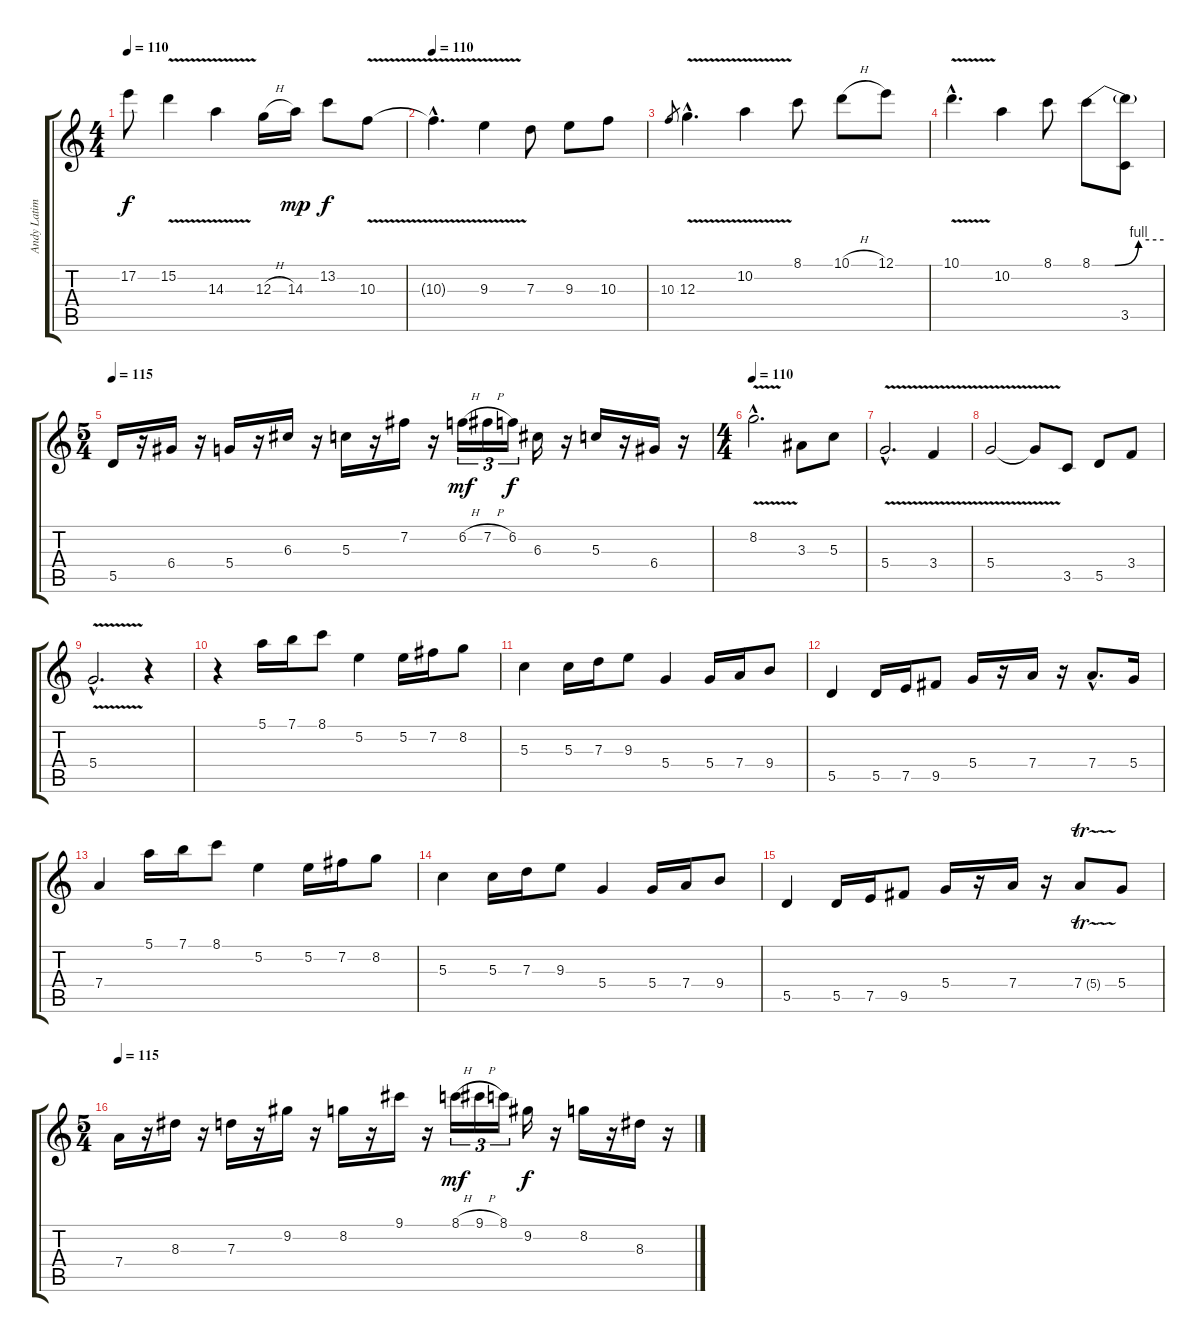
\track ("Andy Latimer - Guitar 1" "Andy Latim") {instrument overdrivenguitar}
\staff {score tabs}
\tuning (E4 B3 G3 D3 A2 E2) {hide}
\ts (4 4)
\tempo 110
\clef g2
\ks c
17.2.8{dy f} 15.2{v}.4 14.3{v}.4 12.3{h}.16 14.3.16{dy mp} 13.2.8{dy f} 10.3{v}.8 |
\tempo 110
10.3{hac t}.4{d} 9.3{v}.4 7.3.8 9.3.8 10.3.8 |
10.3.8{gr} 12.3{v hac}.4{d} 10.2{v}.4 8.1.8 10.1{h}.8 12.1.8 |
10.1{v hac}.4{d} 10.2.4 8.1.8 8.1{be (custom 0 0 11 0 19 0 39 4 60 4)}.8 (8.1{t} 3.5).8 |
\ts (5 4)
\tempo 115
5.5.16 r.16 6.4.16 r.16 5.4.16 r.16 6.3.16 r.16 5.3.16 r.16 7.2.16 r.16 6.2{h}.16{tu (3 2) dy mf} 7.2{h}.16{tu (3 2)} 6.2.16{tu (3 2) dy f} 6.3.16 r.16 5.3.16 r.16 6.4.16 r.16 |
\ts (4 4)
\tempo 110
8.2{v hac}.2{d} 3.3.8 5.3.8 |
5.4{v hac}.2{d} 3.4{v}.4 |
5.4{v}.2 5.4{t}.8 3.5.8 5.5.8 3.4.8 |
5.4{v hac}.2{d} r.4 |
r.4 5.1.16 7.1.16 8.1.8 5.2.4 5.2.16 7.2.16 8.2.8 |
5.3.4 5.3.16 7.3.16 9.3.8 5.4.4 5.4.16 7.4.16 9.4.8 |
5.5.4 5.5.16 7.5.16 9.5.8 5.4.16 r.16 7.4.16 r.16 7.4{hac}.8{d} 5.4.16 |
7.4.4 5.1.16 7.1.16 8.1.8 5.2.4 5.2.16 7.2.16 8.2.8 |
5.3.4 5.3.16 7.3.16 9.3.8 5.4.4 5.4.16 7.4.16 9.4.8 |
5.5.4 5.5.16 7.5.16 9.5.8 5.4.16 r.16 7.4.16 r.16 7.4{tr (5 32)}.8 5.4.8 |
\ts (5 4)
\tempo 115
7.4.16 r.16 8.3.16 r.16 7.3.16 r.16 9.2.16 r.16 8.2.16 r.16 9.1.16 r.16 8.1{h}.16{tu (3 2) dy mf} 9.1{h}.16{tu (3 2)} 8.1.16{tu (3 2)} 9.2.16{dy f} r.16 8.2.16 r.16 8.3.16 r.16
